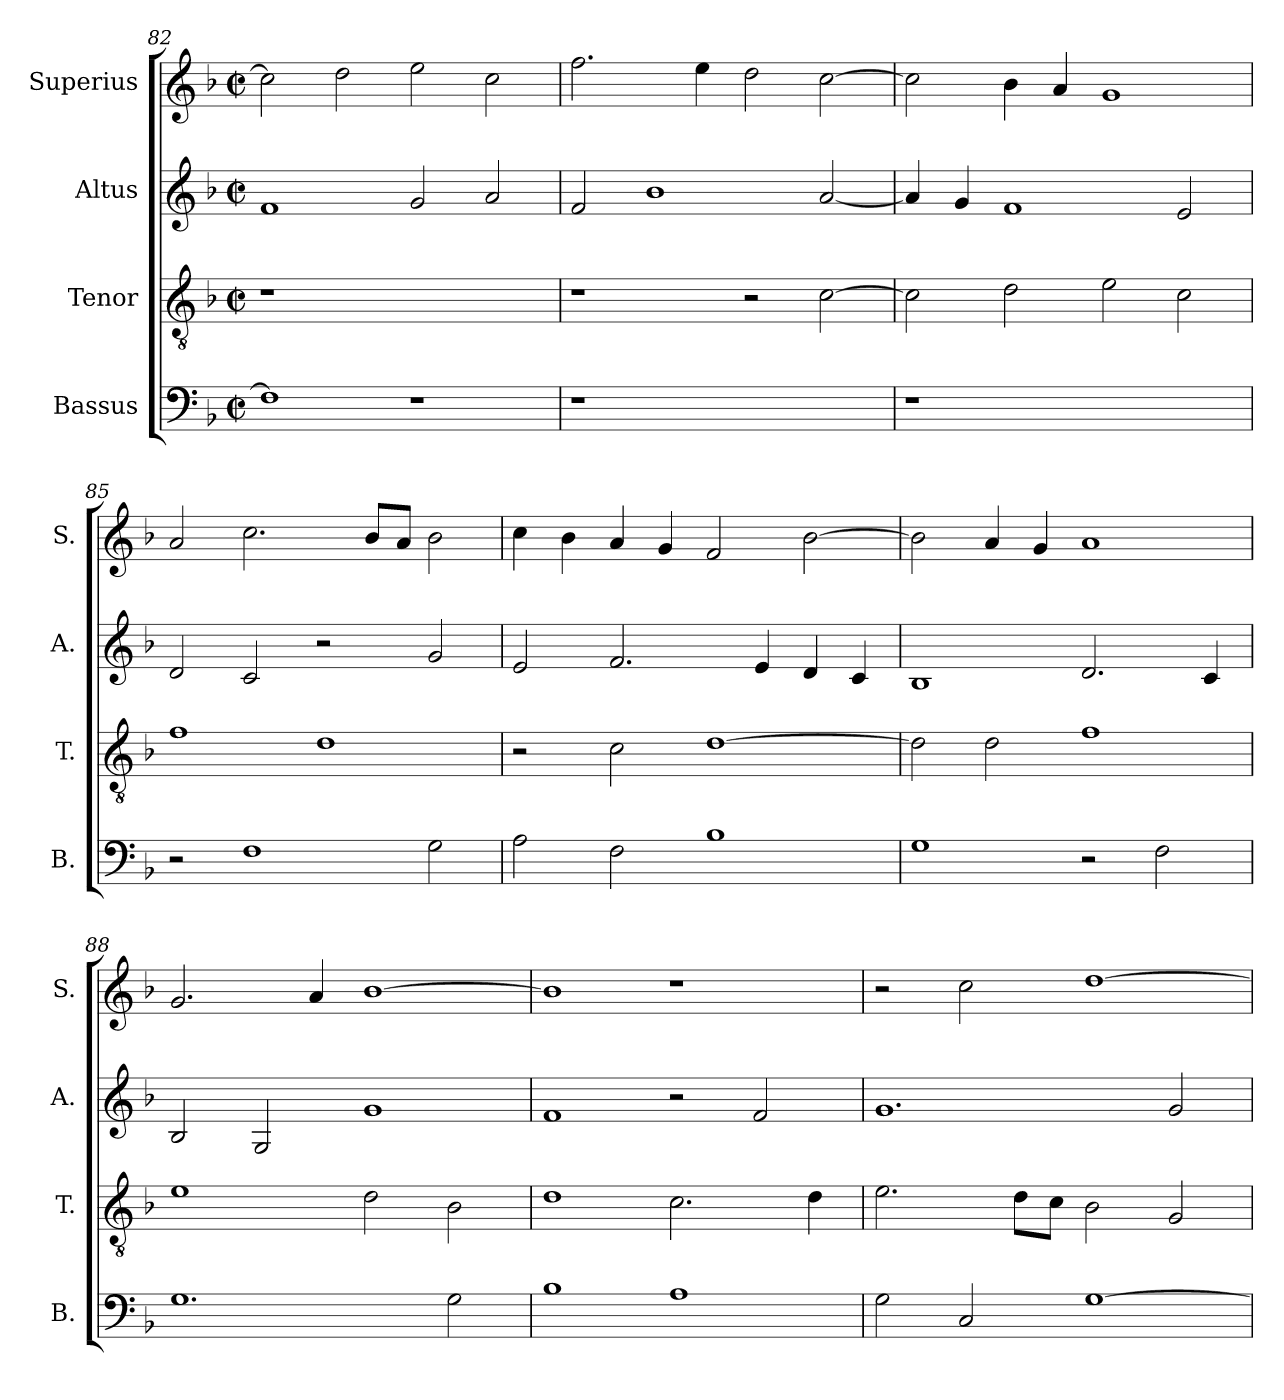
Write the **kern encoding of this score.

**kern	**kern	**kern	**kern
*part4	*part3	*part2	*part1
*staff4	*staff3	*staff2	*staff1
*I"Bassus	*I"Tenor	*I"Altus	*I"Superius
*I'B.	*I'T.	*I'A.	*I'S.
!!LO:LB:g=z
*clefF4	*clefGv2	*clefG2	*clefG2
*	*ITrd7c12	*	*
*k[b-]	*k[b-]	*k[b-]	*k[b-]
*F:	*F:	*F:	*F:
*M2/2	*M2/2	*M2/2	*M2/2
*met(c|)	*met(c|)	*met(c|)	*met(c|)
=82	=82	=82	=82
!	!LO:N:vis=1	!	!
1Fi]	1r	1fi	2cci\]
.	.	.	2ddi\
1r	1ryy	2gi/	2eei\
.	.	2ai/	2cci\
=83	=83	=83	=83
!LO:N:vis=1	!	!	!
1r	1r	2fi/	2.ffi\
.	.	1b-i	.
.	.	.	4eei\
1ryy	2r	.	2ddi\
.	[>2Ci\	[<2ai/	[>2cci\
=84	=84	=84	=84
!LO:N:vis=1	!	!	!
1r	2Ci\]	4ai/]	2cci\]
.	.	4gi/	.
.	2Di\	1fi	4b-i\
.	.	.	4ai/
1ryy	2Ei\	.	1gi
.	2Ci\	2ei/	.
=85	=85	=85	=85
2r	1Fi	2di/	2ai/
1Fi	.	2ci/	2.cci\
.	1Di	2r	.
.	.	.	8b-i/L
.	.	.	8ai/J
2Gi\	.	2gi/	2b-i\
!!LO:LB:g=z
=86	=86	=86	=86
2Ai\	2r	2ei/	4cci\
.	.	.	4b-i\
2Fi\	2Ci\	2.fi/	4ai/
.	.	.	4gi/
1B-i	[>1Di	.	2fi/
.	.	4ei/	.
.	.	4di/	[>2b-i\
.	.	4ci/	.
=87	=87	=87	=87
1Gi	2Di\]	1B-i	2b-i\]
.	2Di\	.	4ai/
.	.	.	4gi/
2r	1Fi	2.di/	1ai
2Fi\	.	.	.
.	.	4ci/	.
=88	=88	=88	=88
1.Gi	1Ei	2B-i/	2.gi/
.	.	2Gi/	.
.	.	.	4ai/
.	2Di\	1gi	[>1b-i
2Gi\	2BB-i\	.	.
=89	=89	=89	=89
1B-i	1Di	1fi	1b-i]
1Ai	2.Ci\	2r	1r
.	.	2fi/	.
.	4Di\	.	.
=90	=90	=90	=90
2Gi\	2.Ei\	1.gi	2r
2Ci/	.	.	2cci\
.	8Di\L	.	.
.	8Ci\J	.	.
[>1Gi	2BB-i\	.	[>1ddi
.	2GGi/	2gi/	.
=	=	=	=
*-	*-	*-	*-
